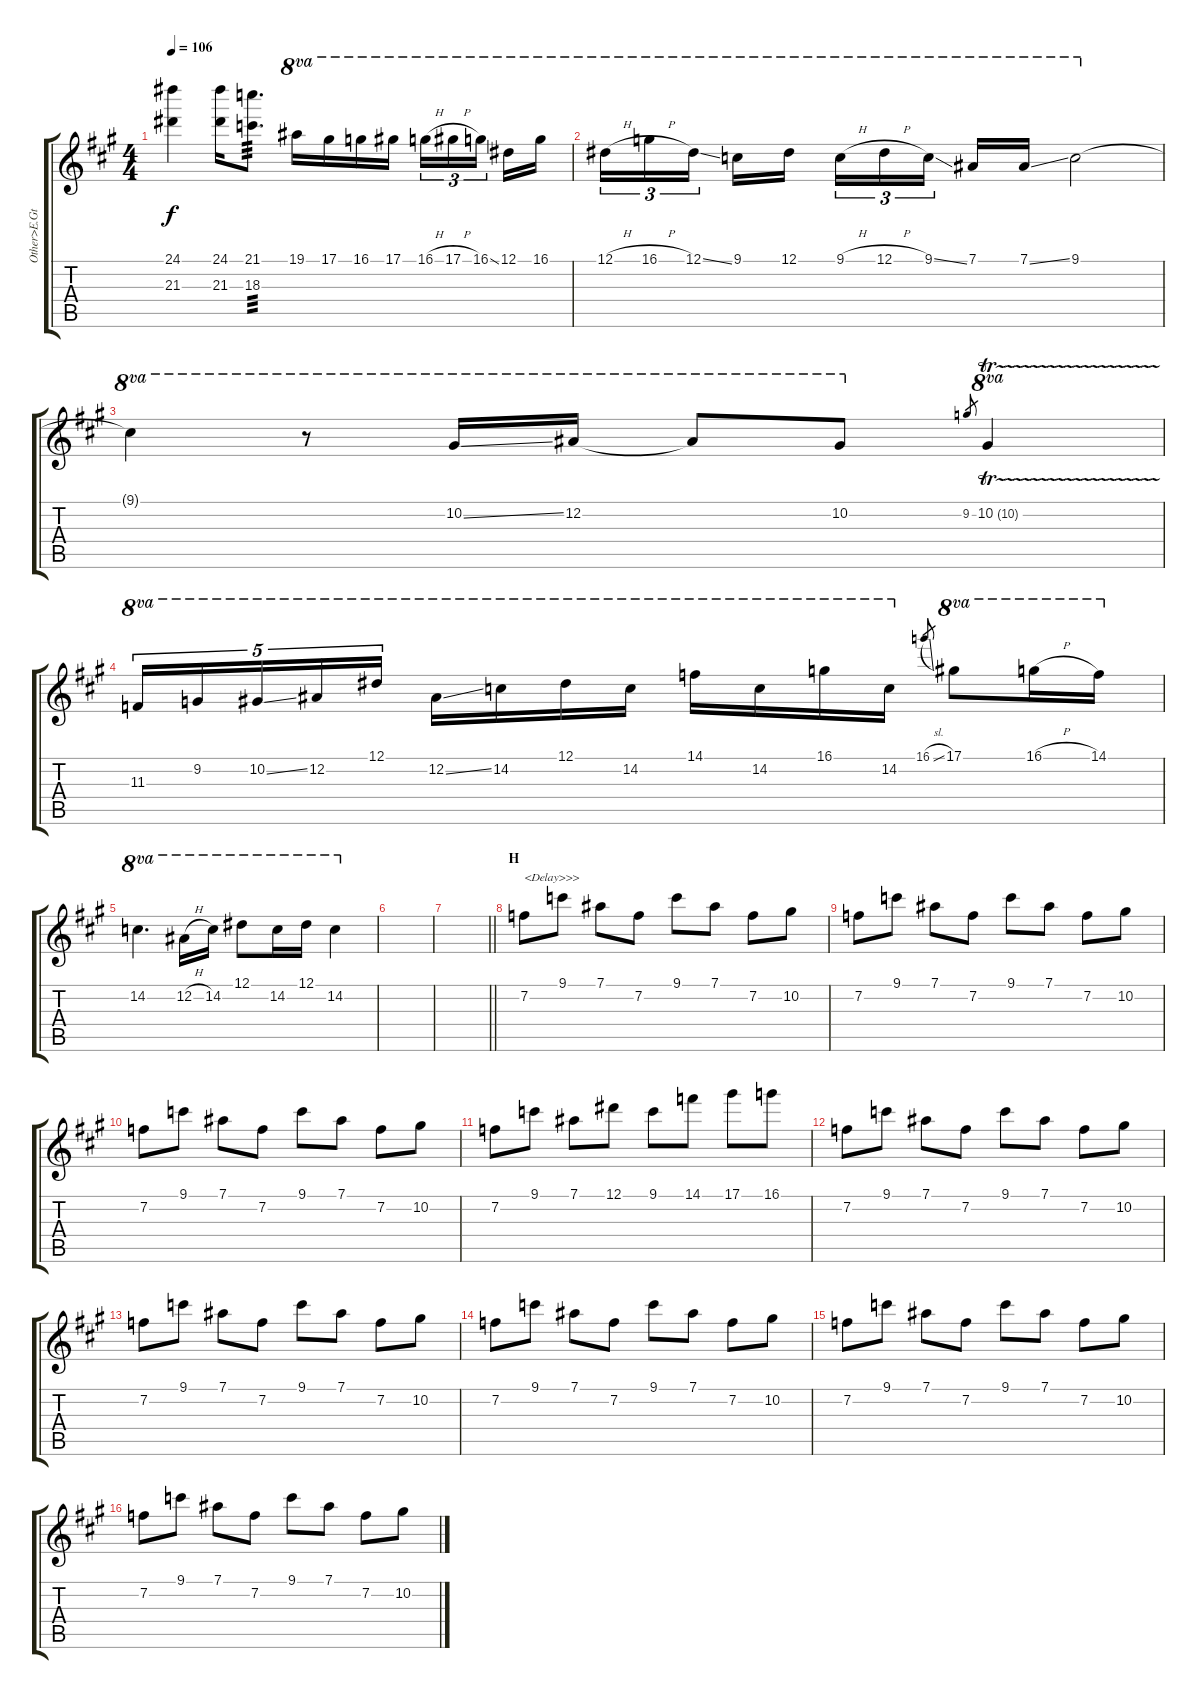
\track ("Other>E.Gt" "Other>E.Gt") {instrument distortionguitar}
\staff {score tabs}
\tuning (Eb4 Bb3 Gb3 Db3 Ab2 Eb2) {hide}
\ts (4 4)
\tempo 106
\clef g2
\ks a
(24.1{t} 21.3{t}).4{dy f} (24.1 21.3).16 (21.1 18.3).8{d tp 3} 19.1.16{ot 8va} 17.1.16{ot 8va} 16.1.16{ot 8va} 17.1.16{ot 8va} 16.1{h}.16{tu (3 2) ot 8va} 17.1{h}.16{tu (3 2) ot 8va} 16.1{ss}.16{tu (3 2) ot 8va beam splitsecondary} 12.1.16{ot 8va} 16.1.16{ot 8va} |
12.1{h}.16{tu (3 2) ot 8va} 16.1{h}.16{tu (3 2) ot 8va} 12.1{ss}.16{tu (3 2) ot 8va beam splitsecondary} 9.1.16{ot 8va} 12.1.16{ot 8va} 9.1{h}.16{tu (3 2) ot 8va} 12.1{h}.16{tu (3 2) ot 8va} 9.1{ss}.16{tu (3 2) ot 8va beam splitsecondary} 7.1.16{ot 8va} 7.1{ss}.16{ot 8va} 9.1.2{ot 8va} |
9.1{t}.4{ot 8va} r.8{ot 8va} 10.2{ss}.16{ot 8va} 12.2.16{ot 8va} 12.2{t}.8{ot 8va} 10.2.8{ot 8va} 9.2.8{gr} 10.2{tr (10 32)}.4{ot 8va} |
11.3.16{tu (5 4) ot 8va} 9.2.16{tu (5 4) ot 8va} 10.2{ss}.16{tu (5 4) ot 8va} 12.2.16{tu (5 4) ot 8va} 12.1.16{tu (5 4) ot 8va} 12.2{ss}.16{ot 8va} 14.2.16{ot 8va} 12.1.16{ot 8va} 14.2.16{ot 8va} 14.1.16{ot 8va} 14.2.16{ot 8va} 16.1.16{ot 8va} 14.2.16{ot 8va} 16.1{sl}.8{gr} 17.1.8{ot 8va} 16.1{h}.16{ot 8va} 14.1.16{ot 8va} |
14.2.4{d ot 8va} 12.2{h}.16{ot 8va} 14.2.16{ot 8va} 12.1.8{ot 8va} 14.2.16{ot 8va} 12.1.16{ot 8va} 14.2.4{ot 8va} |
|
\barLineRight lightlight
|
\section ("" "H")
7.2.8{txt "<Delay>>>"} 9.1.8 7.1.8 7.2.8 9.1.8 7.1.8 7.2.8 10.2.8 |
7.2.8 9.1.8 7.1.8 7.2.8 9.1.8 7.1.8 7.2.8 10.2.8 |
7.2.8 9.1.8 7.1.8 7.2.8 9.1.8 7.1.8 7.2.8 10.2.8 |
7.2.8 9.1.8 7.1.8 12.1.8 9.1.8 14.1.8 17.1.8 16.1.8 |
7.2.8 9.1.8 7.1.8 7.2.8 9.1.8 7.1.8 7.2.8 10.2.8 |
7.2.8 9.1.8 7.1.8 7.2.8 9.1.8 7.1.8 7.2.8 10.2.8 |
7.2.8 9.1.8 7.1.8 7.2.8 9.1.8 7.1.8 7.2.8 10.2.8 |
7.2.8 9.1.8 7.1.8 7.2.8 9.1.8 7.1.8 7.2.8 10.2.8 |
7.2.8 9.1.8 7.1.8 7.2.8 9.1.8 7.1.8 7.2.8 10.2.8
